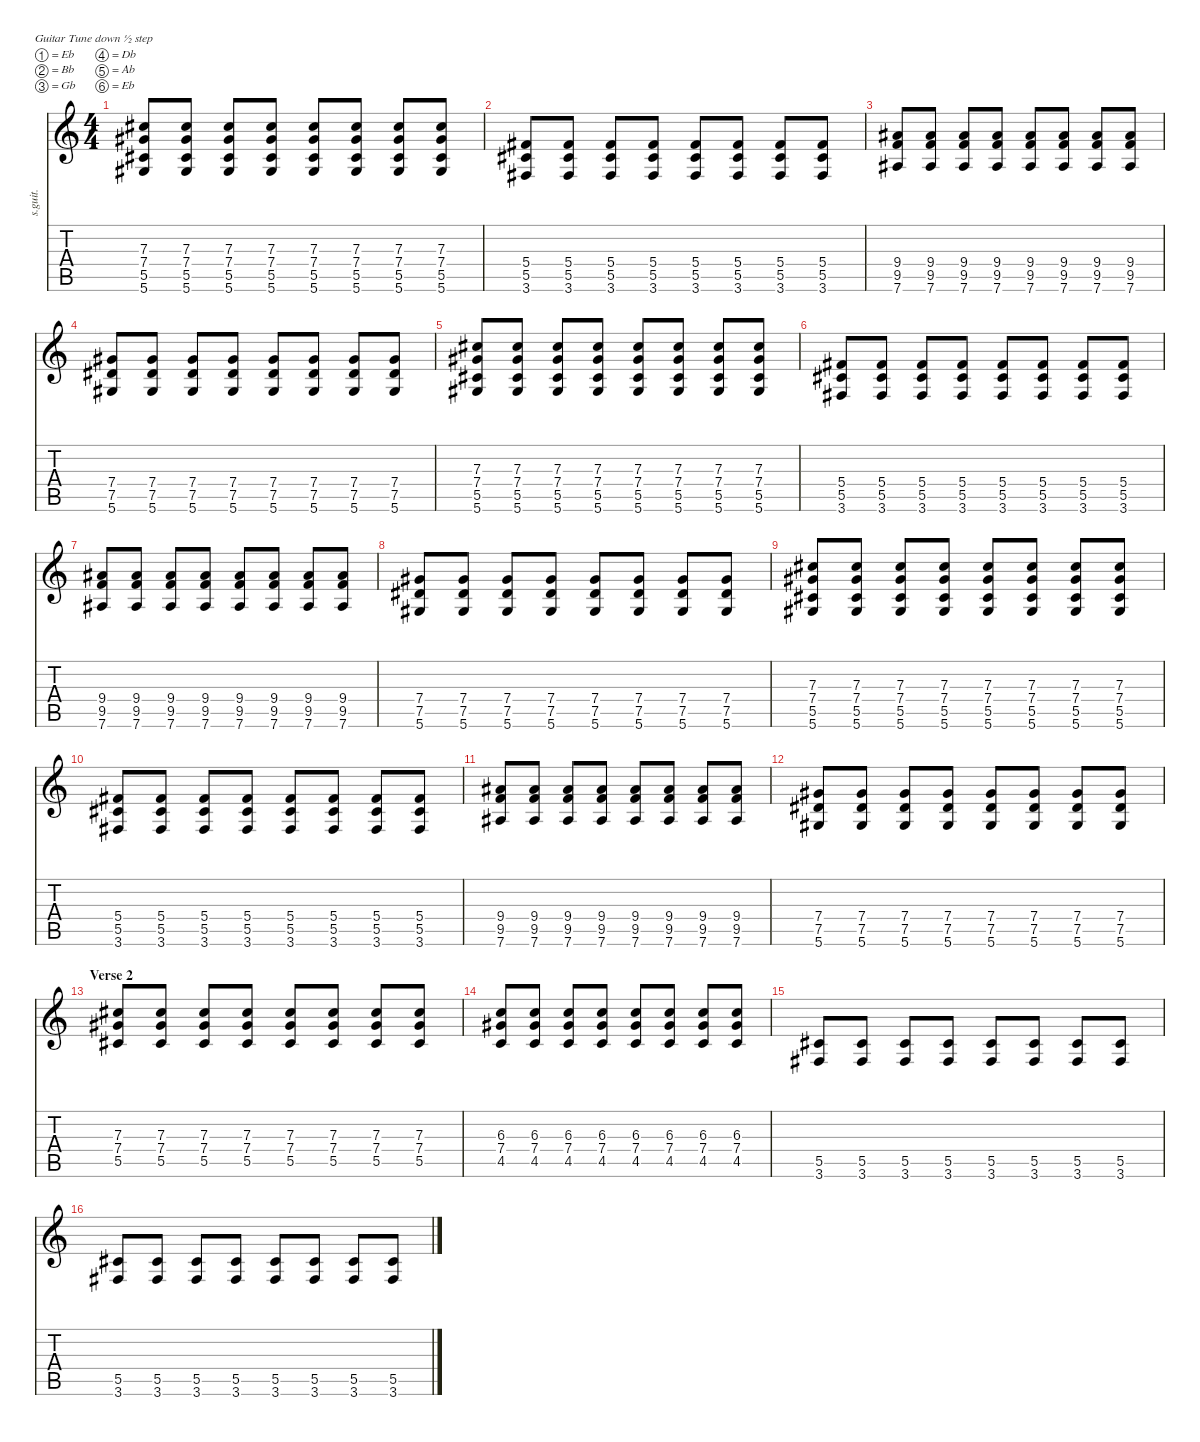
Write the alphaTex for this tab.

\defaultSystemsLayout 4
\hideDynamics
\bracketExtendMode nobrackets
\track ("Dave Keuning - Rhythm Guitar" "s.guit.") {instrument overdrivenguitar}
\staff {score tabs}
\tuning (Eb4 Bb3 Gb3 Db3 Ab2 Eb2)
\ts (4 4)
\tempo (148 hide)
\clef g2
\ks c
(7.3{acc #} 5.5{acc #} 5.6{acc #} 7.4{acc #}).8{lyrics (0 "") lyrics (1 "") lyrics (2 "") lyrics (3 "") lyrics (4 "") dy f} (7.3{acc #} 5.5{acc #} 5.6{acc #} 7.4{acc #}).8{lyrics (0 "") lyrics (1 "") lyrics (2 "") lyrics (3 "") lyrics (4 "")} (7.3{acc #} 5.5{acc #} 5.6{acc #} 7.4{acc #}).8{lyrics (0 "") lyrics (1 "") lyrics (2 "") lyrics (3 "") lyrics (4 "")} (7.3{acc #} 5.5{acc #} 5.6{acc #} 7.4{acc #}).8{lyrics (0 "") lyrics (1 "") lyrics (2 "") lyrics (3 "") lyrics (4 "")} (7.3{acc #} 5.5{acc #} 5.6{acc #} 7.4{acc #}).8{lyrics (0 "") lyrics (1 "") lyrics (2 "") lyrics (3 "") lyrics (4 "")} (7.3{acc #} 5.5{acc #} 5.6{acc #} 7.4{acc #}).8{lyrics (0 "") lyrics (1 "") lyrics (2 "") lyrics (3 "") lyrics (4 "")} (7.3{acc #} 5.5{acc #} 5.6{acc #} 7.4{acc #}).8{lyrics (0 "") lyrics (1 "") lyrics (2 "") lyrics (3 "") lyrics (4 "")} (7.3{acc #} 5.5{acc #} 5.6{acc #} 7.4{acc #}).8{lyrics (0 "") lyrics (1 "") lyrics (2 "") lyrics (3 "") lyrics (4 "")} |
(5.4{acc #} 5.5{acc #} 3.6{acc #}).8{lyrics (0 "") lyrics (1 "") lyrics (2 "") lyrics (3 "") lyrics (4 "")} (5.4{acc #} 5.5{acc #} 3.6{acc #}).8{lyrics (0 "") lyrics (1 "") lyrics (2 "") lyrics (3 "") lyrics (4 "")} (5.4{acc #} 5.5{acc #} 3.6{acc #}).8{lyrics (0 "") lyrics (1 "") lyrics (2 "") lyrics (3 "") lyrics (4 "")} (5.4{acc #} 5.5{acc #} 3.6{acc #}).8{lyrics (0 "") lyrics (1 "") lyrics (2 "") lyrics (3 "") lyrics (4 "")} (5.4{acc #} 5.5{acc #} 3.6{acc #}).8{lyrics (0 "") lyrics (1 "") lyrics (2 "") lyrics (3 "") lyrics (4 "")} (5.4{acc #} 5.5{acc #} 3.6{acc #}).8{lyrics (0 "") lyrics (1 "") lyrics (2 "") lyrics (3 "") lyrics (4 "")} (5.4{acc #} 5.5{acc #} 3.6{acc #}).8{lyrics (0 "") lyrics (1 "") lyrics (2 "") lyrics (3 "") lyrics (4 "")} (5.4{acc #} 5.5{acc #} 3.6{acc #}).8{lyrics (0 "") lyrics (1 "") lyrics (2 "") lyrics (3 "") lyrics (4 "")} |
(9.4{acc #} 9.5 7.6{acc #}).8{lyrics (0 "") lyrics (1 "") lyrics (2 "") lyrics (3 "") lyrics (4 "")} (9.4{acc #} 9.5 7.6{acc #}).8{lyrics (0 "") lyrics (1 "") lyrics (2 "") lyrics (3 "") lyrics (4 "")} (9.4{acc #} 9.5 7.6{acc #}).8{lyrics (0 "") lyrics (1 "") lyrics (2 "") lyrics (3 "") lyrics (4 "")} (9.4{acc #} 9.5 7.6{acc #}).8{lyrics (0 "") lyrics (1 "") lyrics (2 "") lyrics (3 "") lyrics (4 "")} (9.4{acc #} 9.5 7.6{acc #}).8{lyrics (0 "") lyrics (1 "") lyrics (2 "") lyrics (3 "") lyrics (4 "")} (9.4{acc #} 9.5 7.6{acc #}).8{lyrics (0 "") lyrics (1 "") lyrics (2 "") lyrics (3 "") lyrics (4 "")} (9.4{acc #} 9.5 7.6{acc #}).8{lyrics (0 "") lyrics (1 "") lyrics (2 "") lyrics (3 "") lyrics (4 "")} (9.4{acc #} 9.5 7.6{acc #}).8{lyrics (0 "") lyrics (1 "") lyrics (2 "") lyrics (3 "") lyrics (4 "")} |
(7.4{acc #} 7.5{acc #} 5.6{acc #}).8{lyrics (0 "") lyrics (1 "") lyrics (2 "") lyrics (3 "") lyrics (4 "")} (7.4{acc #} 7.5{acc #} 5.6{acc #}).8{lyrics (0 "") lyrics (1 "") lyrics (2 "") lyrics (3 "") lyrics (4 "")} (7.4{acc #} 7.5{acc #} 5.6{acc #}).8{lyrics (0 "") lyrics (1 "") lyrics (2 "") lyrics (3 "") lyrics (4 "")} (7.4{acc #} 7.5{acc #} 5.6{acc #}).8{lyrics (0 "") lyrics (1 "") lyrics (2 "") lyrics (3 "") lyrics (4 "")} (7.4{acc #} 7.5{acc #} 5.6{acc #}).8{lyrics (0 "") lyrics (1 "") lyrics (2 "") lyrics (3 "") lyrics (4 "")} (7.4{acc #} 7.5{acc #} 5.6{acc #}).8{lyrics (0 "") lyrics (1 "") lyrics (2 "") lyrics (3 "") lyrics (4 "")} (7.4{acc #} 7.5{acc #} 5.6{acc #}).8{lyrics (0 "") lyrics (1 "") lyrics (2 "") lyrics (3 "") lyrics (4 "")} (7.4{acc #} 7.5{acc #} 5.6{acc #}).8{lyrics (0 "") lyrics (1 "") lyrics (2 "") lyrics (3 "") lyrics (4 "")} |
(7.3{acc #} 5.5{acc #} 5.6{acc #} 7.4{acc #}).8{lyrics (0 "") lyrics (1 "") lyrics (2 "") lyrics (3 "") lyrics (4 "")} (7.3{acc #} 5.5{acc #} 5.6{acc #} 7.4{acc #}).8{lyrics (0 "") lyrics (1 "") lyrics (2 "") lyrics (3 "") lyrics (4 "")} (7.3{acc #} 5.5{acc #} 5.6{acc #} 7.4{acc #}).8{lyrics (0 "") lyrics (1 "") lyrics (2 "") lyrics (3 "") lyrics (4 "")} (7.3{acc #} 5.5{acc #} 5.6{acc #} 7.4{acc #}).8{lyrics (0 "") lyrics (1 "") lyrics (2 "") lyrics (3 "") lyrics (4 "")} (7.3{acc #} 5.5{acc #} 5.6{acc #} 7.4{acc #}).8{lyrics (0 "") lyrics (1 "") lyrics (2 "") lyrics (3 "") lyrics (4 "")} (7.3{acc #} 5.5{acc #} 5.6{acc #} 7.4{acc #}).8{lyrics (0 "") lyrics (1 "") lyrics (2 "") lyrics (3 "") lyrics (4 "")} (7.3{acc #} 5.5{acc #} 5.6{acc #} 7.4{acc #}).8{lyrics (0 "") lyrics (1 "") lyrics (2 "") lyrics (3 "") lyrics (4 "")} (7.3{acc #} 5.5{acc #} 5.6{acc #} 7.4{acc #}).8{lyrics (0 "") lyrics (1 "") lyrics (2 "") lyrics (3 "") lyrics (4 "")} |
(5.4{acc #} 5.5{acc #} 3.6{acc #}).8{lyrics (0 "") lyrics (1 "") lyrics (2 "") lyrics (3 "") lyrics (4 "")} (5.4{acc #} 5.5{acc #} 3.6{acc #}).8{lyrics (0 "") lyrics (1 "") lyrics (2 "") lyrics (3 "") lyrics (4 "")} (5.4{acc #} 5.5{acc #} 3.6{acc #}).8{lyrics (0 "") lyrics (1 "") lyrics (2 "") lyrics (3 "") lyrics (4 "")} (5.4{acc #} 5.5{acc #} 3.6{acc #}).8{lyrics (0 "") lyrics (1 "") lyrics (2 "") lyrics (3 "") lyrics (4 "")} (5.4{acc #} 5.5{acc #} 3.6{acc #}).8{lyrics (0 "") lyrics (1 "") lyrics (2 "") lyrics (3 "") lyrics (4 "")} (5.4{acc #} 5.5{acc #} 3.6{acc #}).8{lyrics (0 "") lyrics (1 "") lyrics (2 "") lyrics (3 "") lyrics (4 "")} (5.4{acc #} 5.5{acc #} 3.6{acc #}).8{lyrics (0 "") lyrics (1 "") lyrics (2 "") lyrics (3 "") lyrics (4 "")} (5.4{acc #} 5.5{acc #} 3.6{acc #}).8{lyrics (0 "") lyrics (1 "") lyrics (2 "") lyrics (3 "") lyrics (4 "")} |
(9.4{acc #} 9.5 7.6{acc #}).8{lyrics (0 "") lyrics (1 "") lyrics (2 "") lyrics (3 "") lyrics (4 "")} (9.4{acc #} 9.5 7.6{acc #}).8{lyrics (0 "") lyrics (1 "") lyrics (2 "") lyrics (3 "") lyrics (4 "")} (9.4{acc #} 9.5 7.6{acc #}).8{lyrics (0 "") lyrics (1 "") lyrics (2 "") lyrics (3 "") lyrics (4 "")} (9.4{acc #} 9.5 7.6{acc #}).8{lyrics (0 "") lyrics (1 "") lyrics (2 "") lyrics (3 "") lyrics (4 "")} (9.4{acc #} 9.5 7.6{acc #}).8{lyrics (0 "") lyrics (1 "") lyrics (2 "") lyrics (3 "") lyrics (4 "")} (9.4{acc #} 9.5 7.6{acc #}).8{lyrics (0 "") lyrics (1 "") lyrics (2 "") lyrics (3 "") lyrics (4 "")} (9.4{acc #} 9.5 7.6{acc #}).8{lyrics (0 "") lyrics (1 "") lyrics (2 "") lyrics (3 "") lyrics (4 "")} (9.4{acc #} 9.5 7.6{acc #}).8{lyrics (0 "") lyrics (1 "") lyrics (2 "") lyrics (3 "") lyrics (4 "")} |
(7.4{acc #} 7.5{acc #} 5.6{acc #}).8{lyrics (0 "") lyrics (1 "") lyrics (2 "") lyrics (3 "") lyrics (4 "")} (7.4{acc #} 7.5{acc #} 5.6{acc #}).8{lyrics (0 "") lyrics (1 "") lyrics (2 "") lyrics (3 "") lyrics (4 "")} (7.4{acc #} 7.5{acc #} 5.6{acc #}).8{lyrics (0 "") lyrics (1 "") lyrics (2 "") lyrics (3 "") lyrics (4 "")} (7.4{acc #} 7.5{acc #} 5.6{acc #}).8{lyrics (0 "") lyrics (1 "") lyrics (2 "") lyrics (3 "") lyrics (4 "")} (7.4{acc #} 7.5{acc #} 5.6{acc #}).8{lyrics (0 "") lyrics (1 "") lyrics (2 "") lyrics (3 "") lyrics (4 "")} (7.4{acc #} 7.5{acc #} 5.6{acc #}).8{lyrics (0 "") lyrics (1 "") lyrics (2 "") lyrics (3 "") lyrics (4 "")} (7.4{acc #} 7.5{acc #} 5.6{acc #}).8{lyrics (0 "") lyrics (1 "") lyrics (2 "") lyrics (3 "") lyrics (4 "")} (7.4{acc #} 7.5{acc #} 5.6{acc #}).8{lyrics (0 "") lyrics (1 "") lyrics (2 "") lyrics (3 "") lyrics (4 "")} |
(7.3{acc #} 5.5{acc #} 7.4{acc #} 5.6{acc #}).8{lyrics (0 "") lyrics (1 "") lyrics (2 "") lyrics (3 "") lyrics (4 "")} (7.3{acc #} 5.5{acc #} 7.4{acc #} 5.6{acc #}).8{lyrics (0 "") lyrics (1 "") lyrics (2 "") lyrics (3 "") lyrics (4 "")} (7.3{acc #} 5.5{acc #} 7.4{acc #} 5.6{acc #}).8{lyrics (0 "") lyrics (1 "") lyrics (2 "") lyrics (3 "") lyrics (4 "")} (7.3{acc #} 5.5{acc #} 7.4{acc #} 5.6{acc #}).8{lyrics (0 "") lyrics (1 "") lyrics (2 "") lyrics (3 "") lyrics (4 "")} (7.3{acc #} 5.5{acc #} 7.4{acc #} 5.6{acc #}).8{lyrics (0 "") lyrics (1 "") lyrics (2 "") lyrics (3 "") lyrics (4 "")} (7.3{acc #} 5.5{acc #} 7.4{acc #} 5.6{acc #}).8{lyrics (0 "") lyrics (1 "") lyrics (2 "") lyrics (3 "") lyrics (4 "")} (7.3{acc #} 5.5{acc #} 7.4{acc #} 5.6{acc #}).8{lyrics (0 "") lyrics (1 "") lyrics (2 "") lyrics (3 "") lyrics (4 "")} (7.3{acc #} 5.5{acc #} 7.4{acc #} 5.6{acc #}).8{lyrics (0 "") lyrics (1 "") lyrics (2 "") lyrics (3 "") lyrics (4 "")} |
(5.4{acc #} 5.5{acc #} 3.6{acc #}).8{lyrics (0 "") lyrics (1 "") lyrics (2 "") lyrics (3 "") lyrics (4 "")} (5.4{acc #} 5.5{acc #} 3.6{acc #}).8{lyrics (0 "") lyrics (1 "") lyrics (2 "") lyrics (3 "") lyrics (4 "")} (5.4{acc #} 5.5{acc #} 3.6{acc #}).8{lyrics (0 "") lyrics (1 "") lyrics (2 "") lyrics (3 "") lyrics (4 "")} (5.4{acc #} 5.5{acc #} 3.6{acc #}).8{lyrics (0 "") lyrics (1 "") lyrics (2 "") lyrics (3 "") lyrics (4 "")} (5.4{acc #} 5.5{acc #} 3.6{acc #}).8{lyrics (0 "") lyrics (1 "") lyrics (2 "") lyrics (3 "") lyrics (4 "")} (5.4{acc #} 5.5{acc #} 3.6{acc #}).8{lyrics (0 "") lyrics (1 "") lyrics (2 "") lyrics (3 "") lyrics (4 "")} (5.4{acc #} 5.5{acc #} 3.6{acc #}).8{lyrics (0 "") lyrics (1 "") lyrics (2 "") lyrics (3 "") lyrics (4 "")} (5.4{acc #} 5.5{acc #} 3.6{acc #}).8{lyrics (0 "") lyrics (1 "") lyrics (2 "") lyrics (3 "") lyrics (4 "")} |
(9.4{acc #} 9.5 7.6{acc #}).8{lyrics (0 "") lyrics (1 "") lyrics (2 "") lyrics (3 "") lyrics (4 "")} (9.4{acc #} 9.5 7.6{acc #}).8{lyrics (0 "") lyrics (1 "") lyrics (2 "") lyrics (3 "") lyrics (4 "")} (9.4{acc #} 9.5 7.6{acc #}).8{lyrics (0 "") lyrics (1 "") lyrics (2 "") lyrics (3 "") lyrics (4 "")} (9.4{acc #} 9.5 7.6{acc #}).8{lyrics (0 "") lyrics (1 "") lyrics (2 "") lyrics (3 "") lyrics (4 "")} (9.4{acc #} 9.5 7.6{acc #}).8{lyrics (0 "") lyrics (1 "") lyrics (2 "") lyrics (3 "") lyrics (4 "")} (9.4{acc #} 9.5 7.6{acc #}).8{lyrics (0 "") lyrics (1 "") lyrics (2 "") lyrics (3 "") lyrics (4 "")} (9.4{acc #} 9.5 7.6{acc #}).8{lyrics (0 "") lyrics (1 "") lyrics (2 "") lyrics (3 "") lyrics (4 "")} (9.4{acc #} 9.5 7.6{acc #}).8{lyrics (0 "") lyrics (1 "") lyrics (2 "") lyrics (3 "") lyrics (4 "")} |
(7.4{acc #} 7.5{acc #} 5.6{acc #}).8{lyrics (0 "") lyrics (1 "") lyrics (2 "") lyrics (3 "") lyrics (4 "")} (7.4{acc #} 7.5{acc #} 5.6{acc #}).8{lyrics (0 "") lyrics (1 "") lyrics (2 "") lyrics (3 "") lyrics (4 "")} (7.4{acc #} 7.5{acc #} 5.6{acc #}).8{lyrics (0 "") lyrics (1 "") lyrics (2 "") lyrics (3 "") lyrics (4 "")} (7.4{acc #} 7.5{acc #} 5.6{acc #}).8{lyrics (0 "") lyrics (1 "") lyrics (2 "") lyrics (3 "") lyrics (4 "")} (7.4{acc #} 7.5{acc #} 5.6{acc #}).8{lyrics (0 "") lyrics (1 "") lyrics (2 "") lyrics (3 "") lyrics (4 "")} (7.4{acc #} 7.5{acc #} 5.6{acc #}).8{lyrics (0 "") lyrics (1 "") lyrics (2 "") lyrics (3 "") lyrics (4 "")} (7.4{acc #} 7.5{acc #} 5.6{acc #}).8{lyrics (0 "") lyrics (1 "") lyrics (2 "") lyrics (3 "") lyrics (4 "")} (7.4{acc #} 7.5{acc #} 5.6{acc #}).8{lyrics (0 "") lyrics (1 "") lyrics (2 "") lyrics (3 "") lyrics (4 "")} |
\section ("" "Verse 2")
(7.3{acc #} 7.4{acc #} 5.5{acc #}).8{lyrics (0 "") lyrics (1 "") lyrics (2 "") lyrics (3 "") lyrics (4 "")} (7.3{acc #} 7.4{acc #} 5.5{acc #}).8{lyrics (0 "") lyrics (1 "") lyrics (2 "") lyrics (3 "") lyrics (4 "")} (7.3{acc #} 7.4{acc #} 5.5{acc #}).8{lyrics (0 "") lyrics (1 "") lyrics (2 "") lyrics (3 "") lyrics (4 "")} (7.3{acc #} 7.4{acc #} 5.5{acc #}).8{lyrics (0 "") lyrics (1 "") lyrics (2 "") lyrics (3 "") lyrics (4 "")} (7.3{acc #} 7.4{acc #} 5.5{acc #}).8{lyrics (0 "") lyrics (1 "") lyrics (2 "") lyrics (3 "") lyrics (4 "")} (7.3{acc #} 7.4{acc #} 5.5{acc #}).8{lyrics (0 "") lyrics (1 "") lyrics (2 "") lyrics (3 "") lyrics (4 "")} (7.3{acc #} 7.4{acc #} 5.5{acc #}).8{lyrics (0 "") lyrics (1 "") lyrics (2 "") lyrics (3 "") lyrics (4 "")} (7.3{acc #} 7.4{acc #} 5.5{acc #}).8{lyrics (0 "") lyrics (1 "") lyrics (2 "") lyrics (3 "") lyrics (4 "")} |
(6.3 7.4{acc #} 4.5).8{lyrics (0 "") lyrics (1 "") lyrics (2 "") lyrics (3 "") lyrics (4 "")} (6.3 7.4{acc #} 4.5).8{lyrics (0 "") lyrics (1 "") lyrics (2 "") lyrics (3 "") lyrics (4 "")} (6.3 7.4{acc #} 4.5).8{lyrics (0 "") lyrics (1 "") lyrics (2 "") lyrics (3 "") lyrics (4 "")} (6.3 7.4{acc #} 4.5).8{lyrics (0 "") lyrics (1 "") lyrics (2 "") lyrics (3 "") lyrics (4 "")} (6.3 7.4{acc #} 4.5).8{lyrics (0 "") lyrics (1 "") lyrics (2 "") lyrics (3 "") lyrics (4 "")} (6.3 7.4{acc #} 4.5).8{lyrics (0 "") lyrics (1 "") lyrics (2 "") lyrics (3 "") lyrics (4 "")} (6.3 7.4{acc #} 4.5).8{lyrics (0 "") lyrics (1 "") lyrics (2 "") lyrics (3 "") lyrics (4 "")} (6.3 7.4{acc #} 4.5).8{lyrics (0 "") lyrics (1 "") lyrics (2 "") lyrics (3 "") lyrics (4 "")} |
(5.5{acc #} 3.6{acc #}).8{lyrics (0 "") lyrics (1 "") lyrics (2 "") lyrics (3 "") lyrics (4 "")} (5.5{acc #} 3.6{acc #}).8{lyrics (0 "") lyrics (1 "") lyrics (2 "") lyrics (3 "") lyrics (4 "")} (5.5{acc #} 3.6{acc #}).8{lyrics (0 "") lyrics (1 "") lyrics (2 "") lyrics (3 "") lyrics (4 "")} (5.5{acc #} 3.6{acc #}).8{lyrics (0 "") lyrics (1 "") lyrics (2 "") lyrics (3 "") lyrics (4 "")} (5.5{acc #} 3.6{acc #}).8{lyrics (0 "") lyrics (1 "") lyrics (2 "") lyrics (3 "") lyrics (4 "")} (5.5{acc #} 3.6{acc #}).8{lyrics (0 "") lyrics (1 "") lyrics (2 "") lyrics (3 "") lyrics (4 "")} (5.5{acc #} 3.6{acc #}).8{lyrics (0 "") lyrics (1 "") lyrics (2 "") lyrics (3 "") lyrics (4 "")} (5.5{acc #} 3.6{acc #}).8{lyrics (0 "") lyrics (1 "") lyrics (2 "") lyrics (3 "") lyrics (4 "")} |
(5.5{acc #} 3.6{acc #}).8{lyrics (0 "") lyrics (1 "") lyrics (2 "") lyrics (3 "") lyrics (4 "")} (5.5{acc #} 3.6{acc #}).8{lyrics (0 "") lyrics (1 "") lyrics (2 "") lyrics (3 "") lyrics (4 "")} (5.5{acc #} 3.6{acc #}).8{lyrics (0 "") lyrics (1 "") lyrics (2 "") lyrics (3 "") lyrics (4 "")} (5.5{acc #} 3.6{acc #}).8{lyrics (0 "") lyrics (1 "") lyrics (2 "") lyrics (3 "") lyrics (4 "")} (5.5{acc #} 3.6{acc #}).8{lyrics (0 "") lyrics (1 "") lyrics (2 "") lyrics (3 "") lyrics (4 "")} (5.5{acc #} 3.6{acc #}).8{lyrics (0 "") lyrics (1 "") lyrics (2 "") lyrics (3 "") lyrics (4 "")} (5.5{acc #} 3.6{acc #}).8{lyrics (0 "") lyrics (1 "") lyrics (2 "") lyrics (3 "") lyrics (4 "")} (5.5{acc #} 3.6{acc #}).8{lyrics (0 "") lyrics (1 "") lyrics (2 "") lyrics (3 "") lyrics (4 "")}
